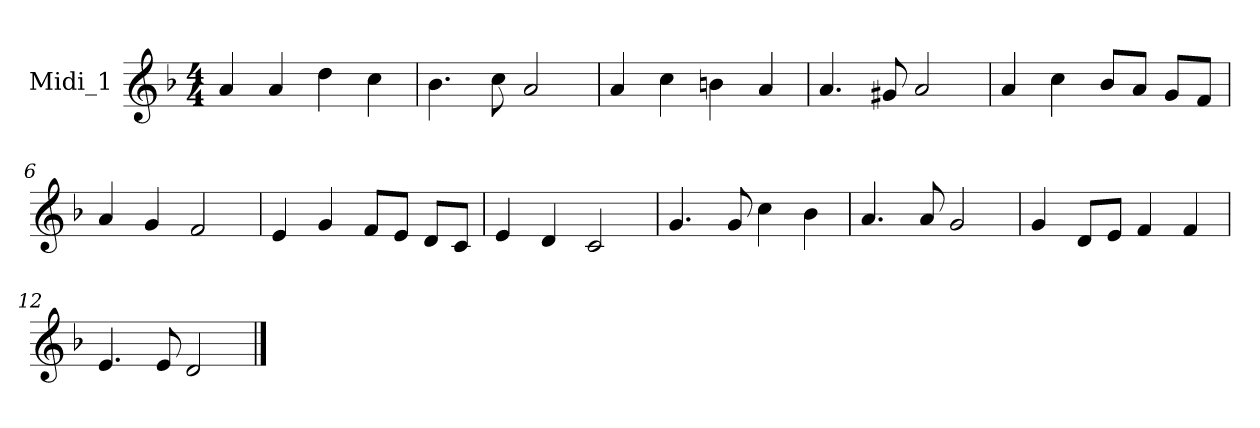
**kern
*part1
*staff1
*I"Midi_1
*clefG2
*k[b-]
*F:
*M4/4
=1
4a
4a
4dd
4cc
=2
4.b-
8cc
2a
=3
4a
4cc
4bn
4a
=4
4.a
8g#X
2a
!!LO:LB:g=z
=5
4a
4cc
8b-L
8aJ
8gL
8fJ
=6
4a
4g
2f
=7
4e
4g
8fL
8eJ
8dL
8cJ
=8
4e
4d
2c
!!LO:LB:g=z
=9
4.g
8g
4cc
4b-
=10
4.a
8a
2g
=11
4g
8dL
8eJ
4f
4f
=12
4.e
8e
2d
==
*-
